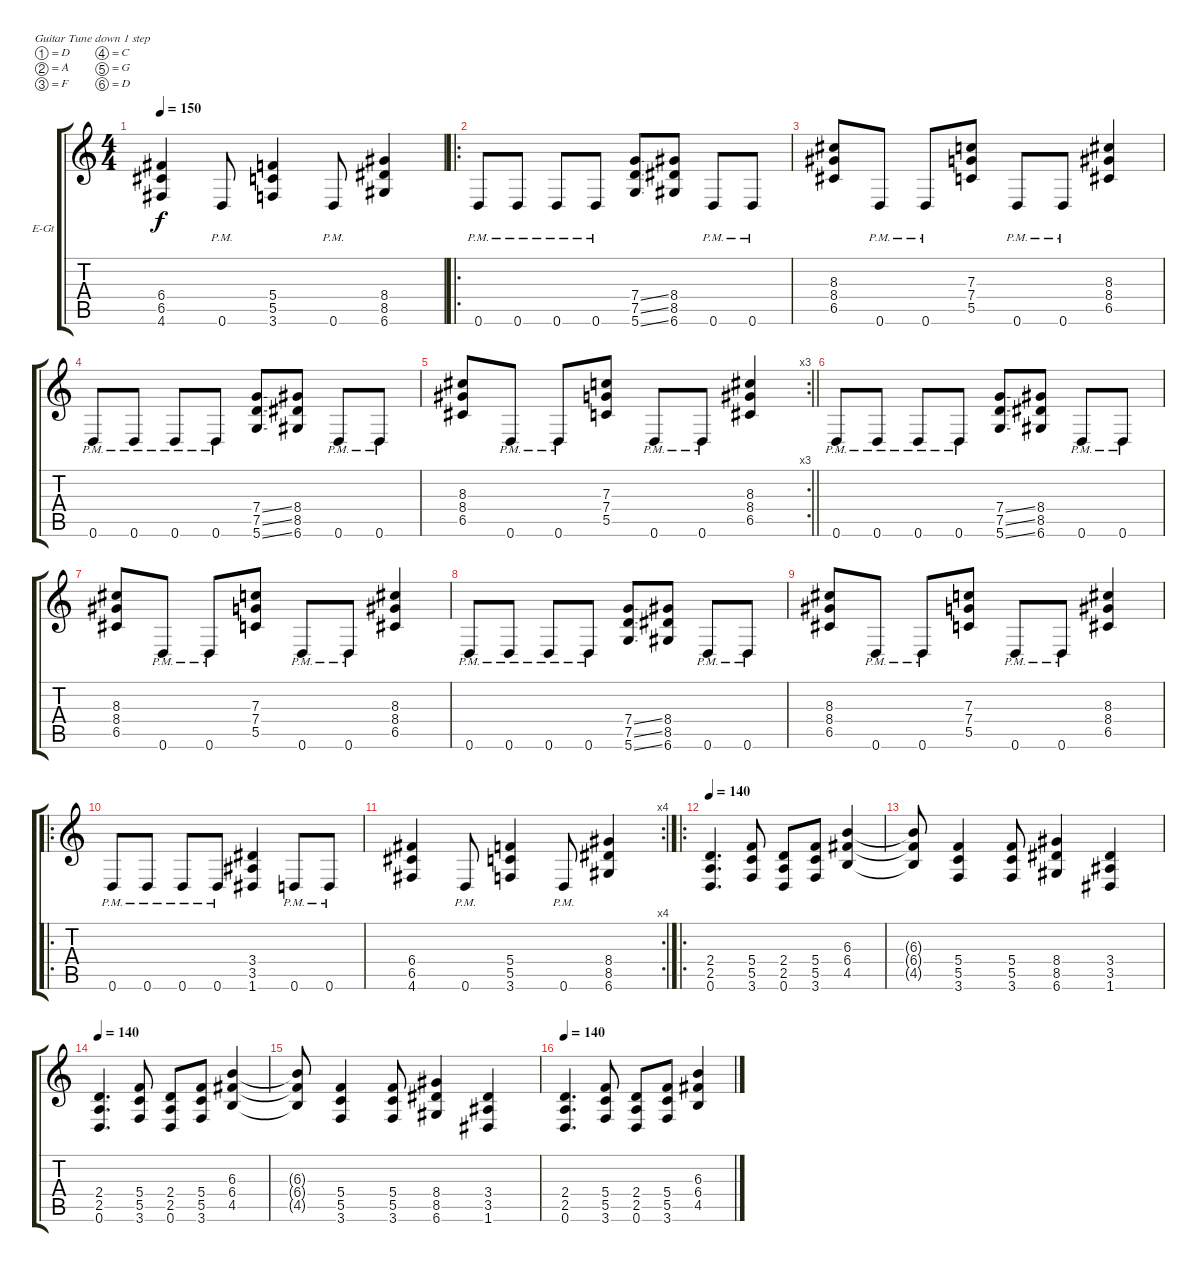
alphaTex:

\bracketExtendMode groupsimilarinstruments
\firstSystemTrackNameOrientation horizontal
\otherSystemsTrackNameOrientation horizontal
\track ("Guitar" "E-Gt") {instrument distortionguitar}
\staff {score tabs}
\tuning (D4 A3 F3 C3 G2 D2)
\ts (4 4)
\tempo 150
\clef g2
\ks c
(6.5 4.6 6.4).4{dy f} 0.6{pm}.8 (5.5 3.6 5.4).4 0.6{pm}.8 (8.5 6.6 8.4).4 |
\ro
0.6{pm}.8 0.6{pm}.8 0.6{pm}.8 0.6{pm}.8 (7.5{ss} 5.6{ss} 7.4{ss}).8 (8.5 6.6 8.4).8 0.6{pm}.8 0.6{pm}.8 |
(6.5 8.4 8.3).8 0.6{pm}.8 0.6{pm}.8 (5.5 7.4 7.3).8 0.6{pm}.8 0.6{pm}.8 (6.5 8.4 8.3).4 |
0.6{pm}.8 0.6{pm}.8 0.6{pm}.8 0.6{pm}.8 (7.5{ss} 5.6{ss} 7.4{ss}).8 (8.5 6.6 8.4).8 0.6{pm}.8 0.6{pm}.8 |
\rc 3
\barLineRight lightlight
(6.5 8.4 8.3).8 0.6{pm}.8 0.6{pm}.8 (5.5 7.4 7.3).8 0.6{pm}.8 0.6{pm}.8 (6.5 8.4 8.3).4 |
0.6{pm}.8 0.6{pm}.8 0.6{pm}.8 0.6{pm}.8 (7.5{ss} 5.6{ss} 7.4{ss}).8 (8.5 6.6 8.4).8 0.6{pm}.8 0.6{pm}.8 |
(6.5 8.4 8.3).8 0.6{pm}.8 0.6{pm}.8 (5.5 7.4 7.3).8 0.6{pm}.8 0.6{pm}.8 (6.5 8.4 8.3).4 |
0.6{pm}.8 0.6{pm}.8 0.6{pm}.8 0.6{pm}.8 (7.5{ss} 5.6{ss} 7.4{ss}).8 (8.5 6.6 8.4).8 0.6{pm}.8 0.6{pm}.8 |
(6.5 8.4 8.3).8 0.6{pm}.8 0.6{pm}.8 (5.5 7.4 7.3).8 0.6{pm}.8 0.6{pm}.8 (6.5 8.4 8.3).4 |
\ro
0.6{pm}.8 0.6{pm}.8 0.6{pm}.8 0.6{pm}.8 (3.5 1.6 3.4).4 0.6{pm}.8 0.6{pm}.8 |
\rc 4
(6.5 4.6 6.4).4 0.6{pm}.8 (5.5 3.6 5.4).4 0.6{pm}.8 (8.5 6.6 8.4).4 |
\ro
\tempo 140
(2.5 0.6 2.4).4{d} (5.5 3.6 5.4).8 (2.5 0.6 2.4).8 (5.5 3.6 5.4).8 (4.5 6.4 6.3).4 |
(4.5{t} 6.4{t} 6.3{t}).8 (5.5 3.6 5.4).4 (5.5 3.6 5.4).8 (8.5 6.6 8.4).4 (3.5 1.6 3.4).4 |
\tempo 140
(2.5 0.6 2.4).4{d} (5.5 3.6 5.4).8 (2.5 0.6 2.4).8 (5.5 3.6 5.4).8 (4.5 6.4 6.3).4 |
(4.5{t} 6.4{t} 6.3{t}).8 (5.5 3.6 5.4).4 (5.5 3.6 5.4).8 (8.5 6.6 8.4).4 (3.5 1.6 3.4).4 |
\tempo 140
(2.5 0.6 2.4).4{d} (5.5 3.6 5.4).8 (2.5 0.6 2.4).8 (5.5 3.6 5.4).8 (4.5 6.4 6.3).4
